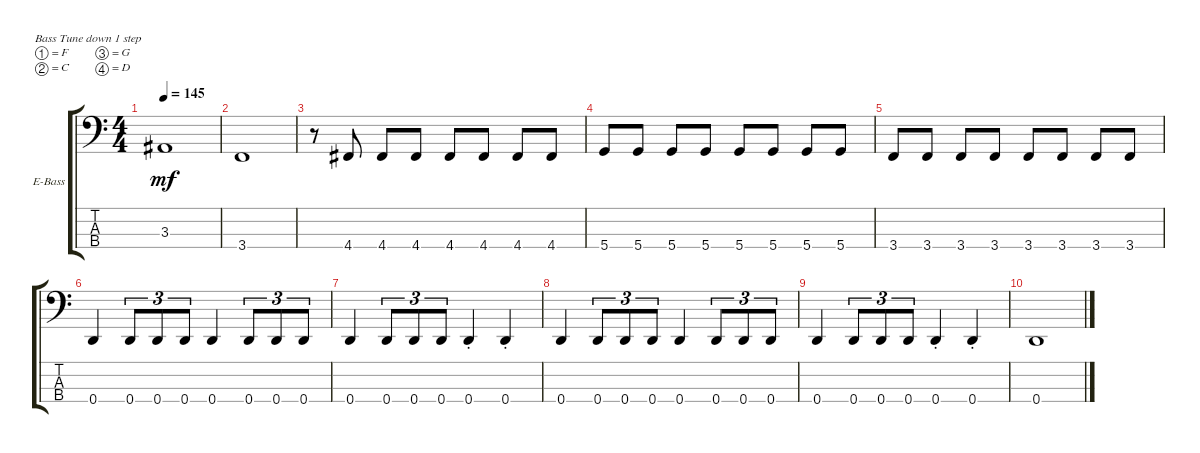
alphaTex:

\defaultSystemsLayout 4
\bracketExtendMode groupsimilarinstruments
\firstSystemTrackNameOrientation horizontal
\otherSystemsTrackNameOrientation horizontal
\track ("Electric Bass" "E-Bass") {instrument electricbassfinger}
\staff {score tabs}
\tuning (F2 C2 G1 D1)
\ts (4 4)
\tempo 145
\clef f4
\ks c
3.3.1{dy mf} |
3.4.1 |
r.8 4.4.8 4.4.8 4.4.8 4.4.8 4.4.8 4.4.8 4.4.8 |
5.4.8 5.4.8 5.4.8 5.4.8 5.4.8 5.4.8 5.4.8 5.4.8 |
3.4.8 3.4.8 3.4.8 3.4.8 3.4.8 3.4.8 3.4.8 3.4.8 |
0.4.4 0.4.8{tu (3 2)} 0.4.8{tu (3 2)} 0.4.8{tu (3 2)} 0.4.4 0.4.8{tu (3 2)} 0.4.8{tu (3 2)} 0.4.8{tu (3 2)} |
0.4.4 0.4.8{tu (3 2)} 0.4.8{tu (3 2)} 0.4.8{tu (3 2)} 0.4{st}.4 0.4{st}.4 |
0.4.4 0.4.8{tu (3 2)} 0.4.8{tu (3 2)} 0.4.8{tu (3 2)} 0.4.4 0.4.8{tu (3 2)} 0.4.8{tu (3 2)} 0.4.8{tu (3 2)} |
0.4.4 0.4.8{tu (3 2)} 0.4.8{tu (3 2)} 0.4.8{tu (3 2)} 0.4{st}.4 0.4{st}.4 |
0.4.1
